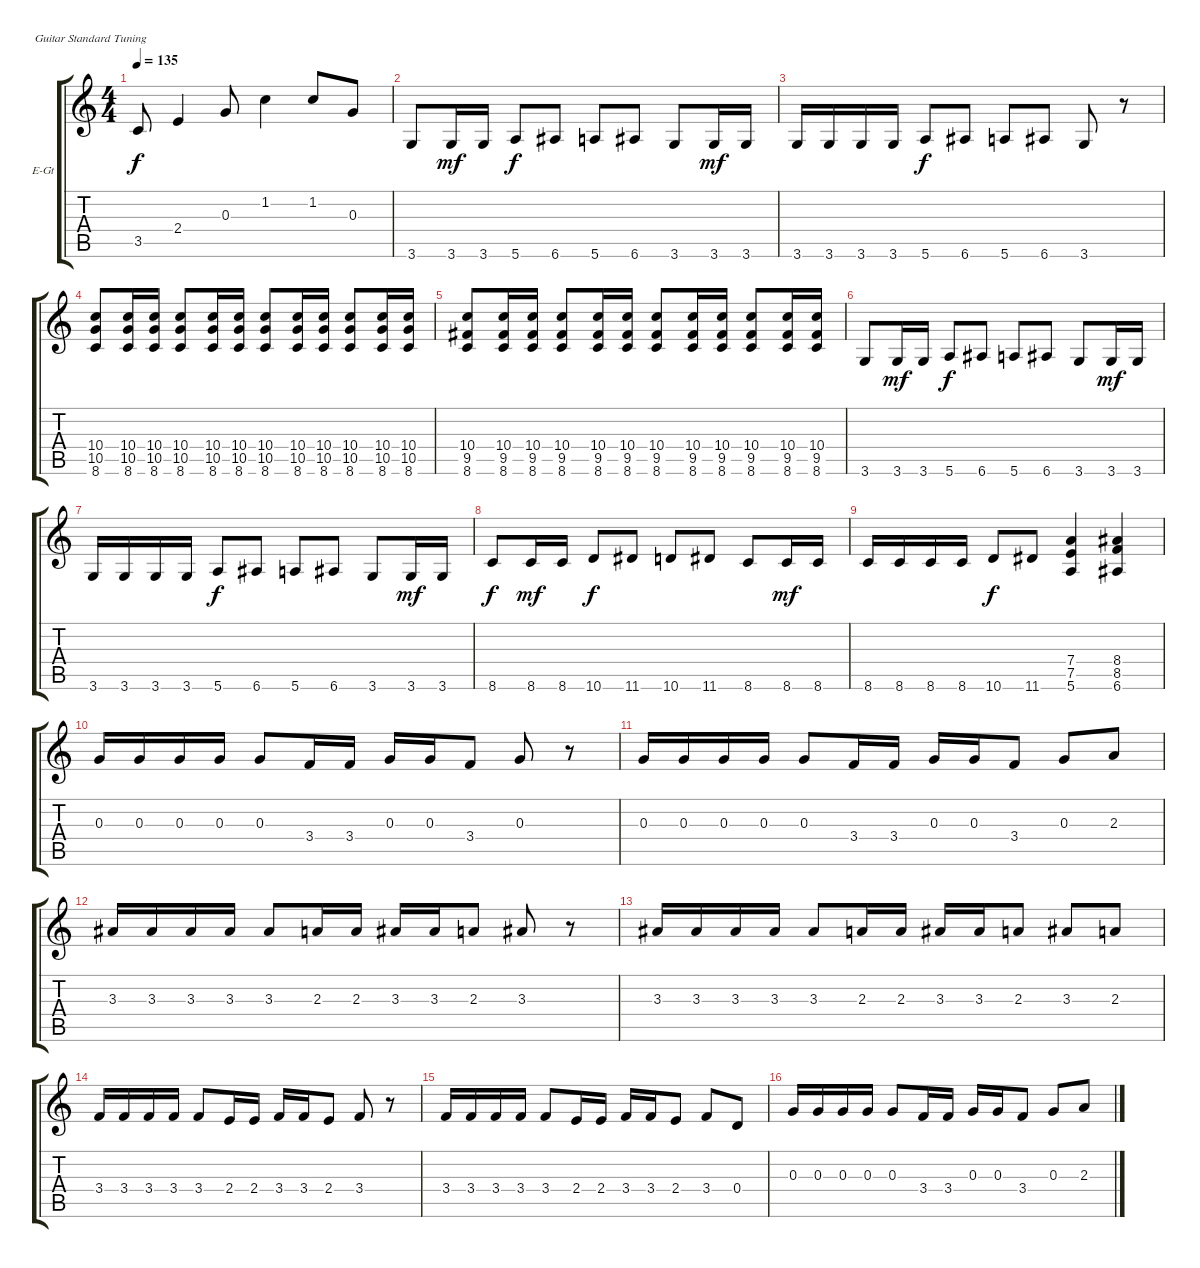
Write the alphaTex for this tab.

\bracketExtendMode groupsimilarinstruments
\firstSystemTrackNameOrientation horizontal
\otherSystemsTrackNameOrientation horizontal
\track ("Соло гитара" "E-Gt") {instrument electricguitarclean}
\staff {score tabs}
\tuning (E4 B3 G3 D3 A2 E2)
\ts (4 4)
\tempo 135
\clef g2
\scale
0.333333
\ks c
3.5.8{dy f} 2.4.4 0.3.8 1.2.4 1.2.8 0.3.8 |
\scale
0.333333 3.6.8 3.6.16{dy mf} 3.6.16 5.6.8{dy f} 6.6.8 5.6.8 6.6.8 3.6.8 3.6.16{dy mf} 3.6.16 |
\scale
0.333333 3.6.16 3.6.16 3.6.16 3.6.16 5.6.8{dy f} 6.6.8 5.6.8 6.6.8 3.6.8 r.8 |
\scale
0.333333 (10.4 10.5 8.6).8 (10.4 10.5 8.6).16 (10.4 10.5 8.6).16 (10.4 10.5 8.6).8 (10.4 10.5 8.6).16 (10.4 10.5 8.6).16 (10.4 10.5 8.6).8 (10.4 10.5 8.6).16 (10.4 10.5 8.6).16 (10.4 10.5 8.6).8 (10.4 10.5 8.6).16 (10.4 10.5 8.6).16 |
\scale
0.333333 (10.4 9.5 8.6).8 (10.4 9.5 8.6).16 (10.4 9.5 8.6).16 (10.4 9.5 8.6).8 (10.4 9.5 8.6).16 (10.4 9.5 8.6).16 (10.4 9.5 8.6).8 (10.4 9.5 8.6).16 (10.4 9.5 8.6).16 (10.4 9.5 8.6).8 (10.4 9.5 8.6).16 (10.4 9.5 8.6).16 |
\scale
0.333333 3.6.8 3.6.16{dy mf} 3.6.16 5.6.8{dy f} 6.6.8 5.6.8 6.6.8 3.6.8 3.6.16{dy mf} 3.6.16 |
\scale
0.333333 3.6.16 3.6.16 3.6.16 3.6.16 5.6.8{dy f} 6.6.8 5.6.8 6.6.8 3.6.8 3.6.16{dy mf} 3.6.16 |
\scale
0.333333 8.6.8{dy f} 8.6.16{dy mf} 8.6.16 10.6.8{dy f} 11.6.8 10.6.8 11.6.8 8.6.8 8.6.16{dy mf} 8.6.16 |
\scale
0.333333 8.6.16 8.6.16 8.6.16 8.6.16 10.6.8{dy f} 11.6.8 (7.4 7.5 5.6).4 (8.4 8.5 6.6).4 |
\scale
0.333333 0.3.16 0.3.16 0.3.16 0.3.16 0.3.8 3.4.16 3.4.16 0.3.16 0.3.16 3.4.8 0.3.8 r.8 |
\scale
0.333333 0.3.16 0.3.16 0.3.16 0.3.16 0.3.8 3.4.16 3.4.16 0.3.16 0.3.16 3.4.8 0.3.8 2.3.8 |
\scale
0.333333 3.3.16 3.3.16 3.3.16 3.3.16 3.3.8 2.3.16 2.3.16 3.3.16 3.3.16 2.3.8 3.3.8 r.8 |
\scale
0.333333 3.3.16 3.3.16 3.3.16 3.3.16 3.3.8 2.3.16 2.3.16 3.3.16 3.3.16 2.3.8 3.3.8 2.3.8 |
\scale
0.333333 3.4.16 3.4.16 3.4.16 3.4.16 3.4.8 2.4.16 2.4.16 3.4.16 3.4.16 2.4.8 3.4.8 r.8 |
\scale
0.333333 3.4.16 3.4.16 3.4.16 3.4.16 3.4.8 2.4.16 2.4.16 3.4.16 3.4.16 2.4.8 3.4.8 0.4.8 |
\scale
0.333333 0.3.16 0.3.16 0.3.16 0.3.16 0.3.8 3.4.16 3.4.16 0.3.16 0.3.16 3.4.8 0.3.8 2.3.8
